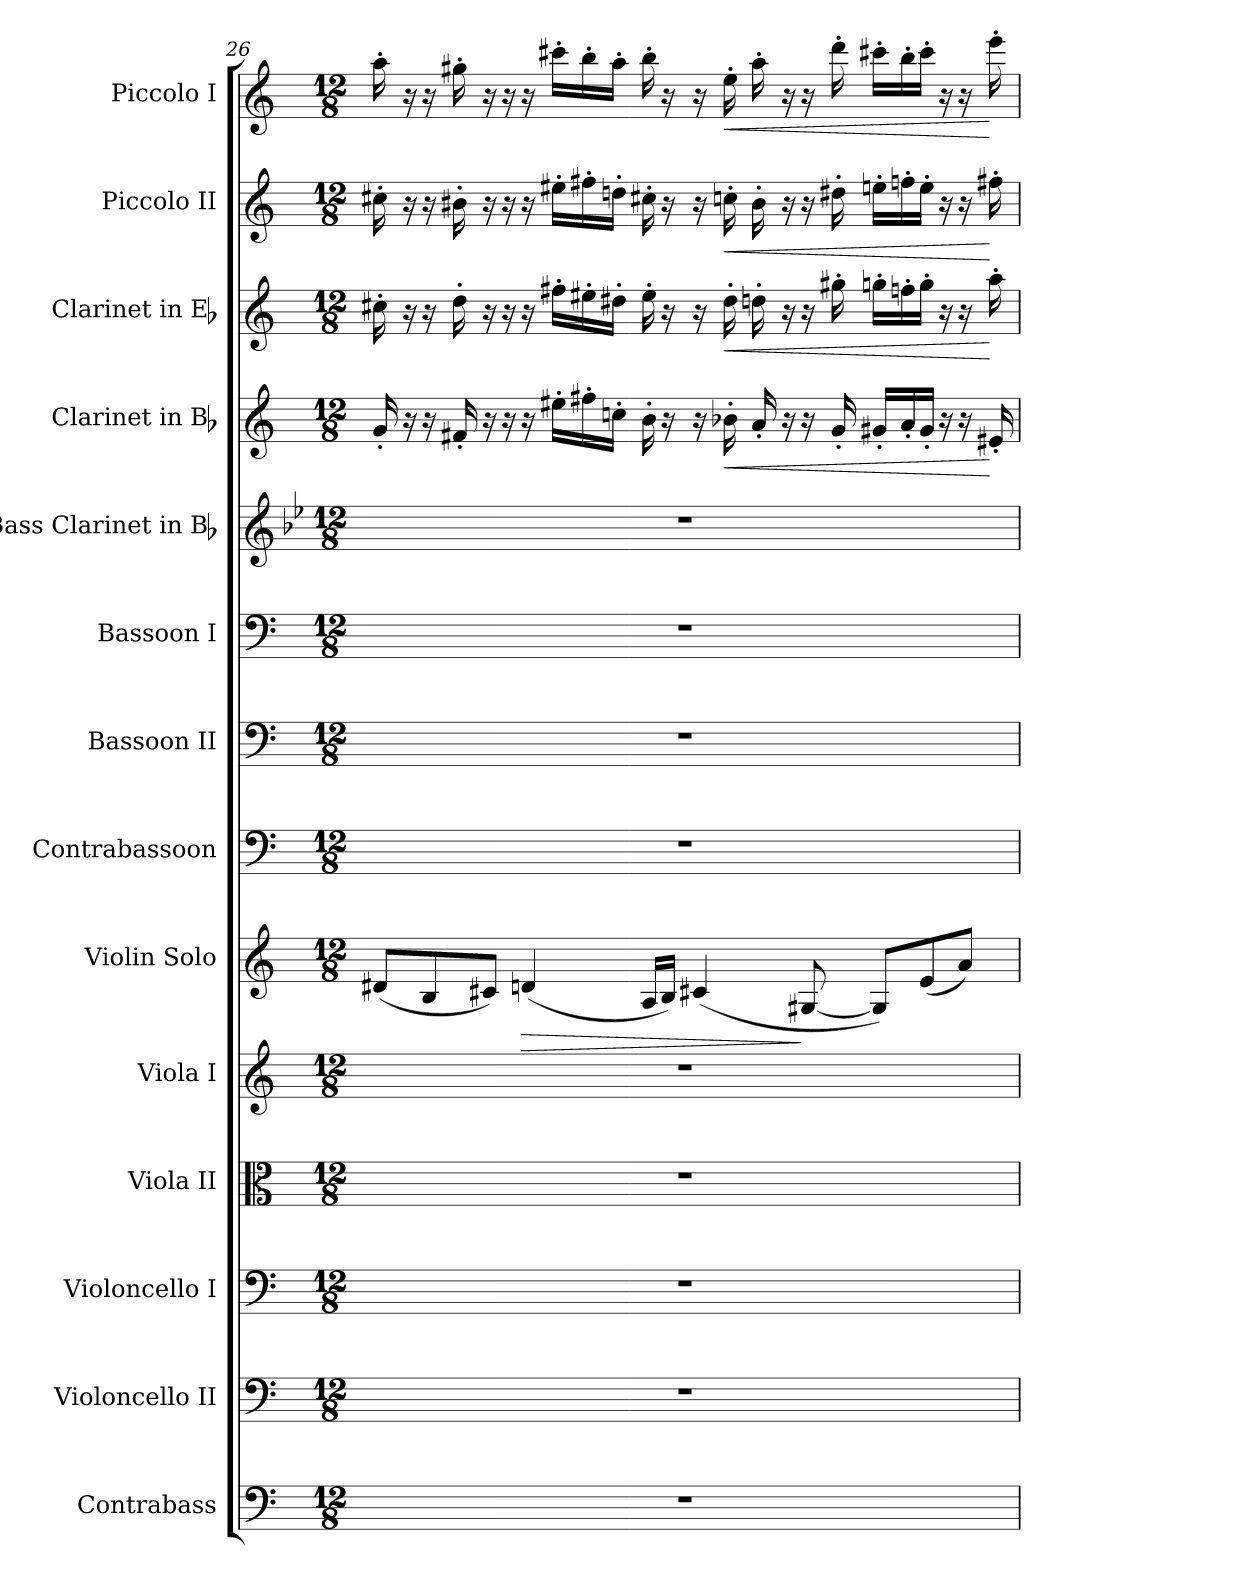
**kern	**kern	**kern	**kern	**kern	**kern	**dynam	**kern	**kern	**kern	**kern	**kern	**dynam	**kern	**dynam	**kern	**dynam	**kern	**dynam
*part14	*part13	*part12	*part11	*part10	*part9	*part9	*part8	*part7	*part6	*part5	*part4	*part4	*part3	*part3	*part2	*part2	*part1	*part1
*staff14	*staff13	*staff12	*staff11	*staff10	*staff9	*staff9	*staff8	*staff7	*staff6	*staff5	*staff4	*staff4	*staff3	*staff3	*staff2	*staff2	*staff1	*staff1
*I"Contrabass	*I"Violoncello II	*I"Violoncello I	*I"Viola II	*I"Viola I	*I"Violin Solo	*	*I"Contrabassoon	*I"Bassoon II	*I"Bassoon I	*I"Bass Clarinet in Bb	*I"Clarinet in Bb	*	*I"Clarinet in Eb	*	*I"Piccolo II	*	*I"Piccolo I	*
*I'Cb.	*I'2.Vc.	*I'1.Vc.	*I'2.Vla.	*I'1.Vla.	*	*	*I'Cbsn.	*I'2.Bsn.	*I'1.Bsn.	*I'B. Cl.	*I'Cl.	*	*	*	*I'2.Picc.	*	*I'1.Picc.	*
!!LO:PB:g=z
*clefF4	*clefF4	*clefF4	*clefC3	*clefG2	*clefG2	*	*clefF4	*clefF4	*clefF4	*clefG2	*clefG2	*	*clefG2	*	*clefG2	*	*clefG2	*
*ITrd7c12	*	*	*	*	*	*	*ITrd7c12	*	*	*ITrd8c14	*ITrd1c2	*	*ITrd-2c-3	*	*ITrd-7c-12	*	*ITrd-7c-12	*
*k[]	*k[]	*k[]	*k[]	*k[]	*k[]	*	*k[]	*k[]	*k[]	*k[b-e-]	*k[b-e-]	*	*k[b-e-a-]	*	*k[]	*	*k[]	*
*M12/8	*M12/8	*M12/8	*M12/8	*M12/8	*M12/8	*	*M12/8	*M12/8	*M12/8	*M12/8	*M12/8	*	*M12/8	*	*M12/8	*	*M12/8	*
=26	=26	=26	=26	=26	=26	=26	=26	=26	=26	=26	=26	=26	=26	=26	=26	=26	=26	=26
!LO:N:vis=1	!LO:N:vis=1	!LO:N:vis=1	!LO:N:vis=1	!LO:N:vis=1	!	!	!LO:N:vis=1	!LO:N:vis=1	!LO:N:vis=1	!LO:N:vis=1	!	!	!	!	!	!	!	!
1.r	1.r	1.r	1.r	1.r	(8d#Xi/L	.	1.r	1.r	1.r	1.r	16f'i/	.	16een'i\	.	16ccc#X'i\	.	16aaa'i\	.
.	.	.	.	.	.	.	.	.	.	.	16r	.	16r	.	16r	.	16r	.
.	.	.	.	.	8Bi/	.	.	.	.	.	16r	.	16r	.	16r	.	16r	.
.	.	.	.	.	.	.	.	.	.	.	16en'i/	.	16ff'i\	.	16bb#X'i\	.	16ggg#X'i\	.
.	.	.	.	.	8c#Xi/J)	.	.	.	.	.	16r	.	16r	.	16r	.	16r	.
.	.	.	.	.	.	.	.	.	.	.	16r	.	16r	.	16r	.	16r	.
!	!	!	!	!	!	!LO:HP:b	!	!	!	!	!	!	!	!	!	!	!	!
.	.	.	.	.	(4dni/	>	.	.	.	.	16r	.	16r	.	16r	.	16r	.
.	.	.	.	.	.	.	.	.	.	.	16dd#X'i\LL	.	16aan'i\LL	.	16eee#X'i\LL	.	16cccc#X'i\LL	.
.	.	.	.	.	.	.	.	.	.	.	16een'i\	.	16gg#X'i\	.	16fff#X'i\	.	16bbb'i\	.
.	.	.	.	.	.	.	.	.	.	.	16b-X'i\JJ	.	16ff#X'i\JJ	.	16dddn'i\JJ	.	16aaa'i\JJ	.
.	.	.	.	.	16Ai/LL	.	.	.	.	.	16a'i\	.	16gg#'i\	.	16ccc#X'i\	.	16bbb'i\	.
.	.	.	.	.	16Bi/JJ)	.	.	.	.	.	16r	.	16r	.	16r	.	16r	.
.	.	.	.	.	(4c#Xi/	.	.	.	.	.	16r	.	16r	.	16r	.	16r	.
!	!	!	!	!	!	!	!	!	!	!	!	!LO:HP:b	!	!LO:HP:b	!	!LO:HP:b	!	!LO:HP:b
.	.	.	.	.	.	.	.	.	.	.	16a-X'i\	<	16ff#'i\	<	16cccn'i\	<	16eee'i\	<
.	.	.	.	.	.	.	.	.	.	.	16g'i/	.	16ffn'i\	.	16bb#'i\	.	16aaa'i\	.
.	.	.	.	.	.	.	.	.	.	.	16r	.	16r	.	16r	.	16r	.
.	.	.	.	.	[<8G#Xi/	]	.	.	.	.	16r	.	16r	.	16r	.	16r	.
.	.	.	.	.	.	.	.	.	.	.	16f'i/	.	16bbn'i\	.	16ddd#X'i\	.	16dddd'i\	.
.	.	.	.	.	8G#i/L])	.	.	.	.	.	16f#X'i/LL	.	16bb-X'i\LL	.	16eeen'i\LL	.	16cccc#X'i\LL	.
.	.	.	.	.	.	.	.	.	.	.	16g'i/	.	16aa-X'i\	.	16fffn'i\	.	16bbb'i\	.
.	.	.	.	.	(8ei/	.	.	.	.	.	16f#'i/JJ	.	16bb-'i\JJ	.	16eee'i\JJ	.	16cccc#'i\JJ	.
.	.	.	.	.	.	.	.	.	.	.	16r	.	16r	.	16r	.	16r	.
.	.	.	.	.	8ai/J)	.	.	.	.	.	16r	.	16r	.	16r	.	16r	.
.	.	.	.	.	.	.	.	.	.	.	16d#X'i/	[	16ccc'i\	[	16fff#X'i\	[	16eeee'i\	[
=	=	=	=	=	=	=	=	=	=	=	=	=	=	=	=	=	=	=
*-	*-	*-	*-	*-	*-	*-	*-	*-	*-	*-	*-	*-	*-	*-	*-	*-	*-	*-
